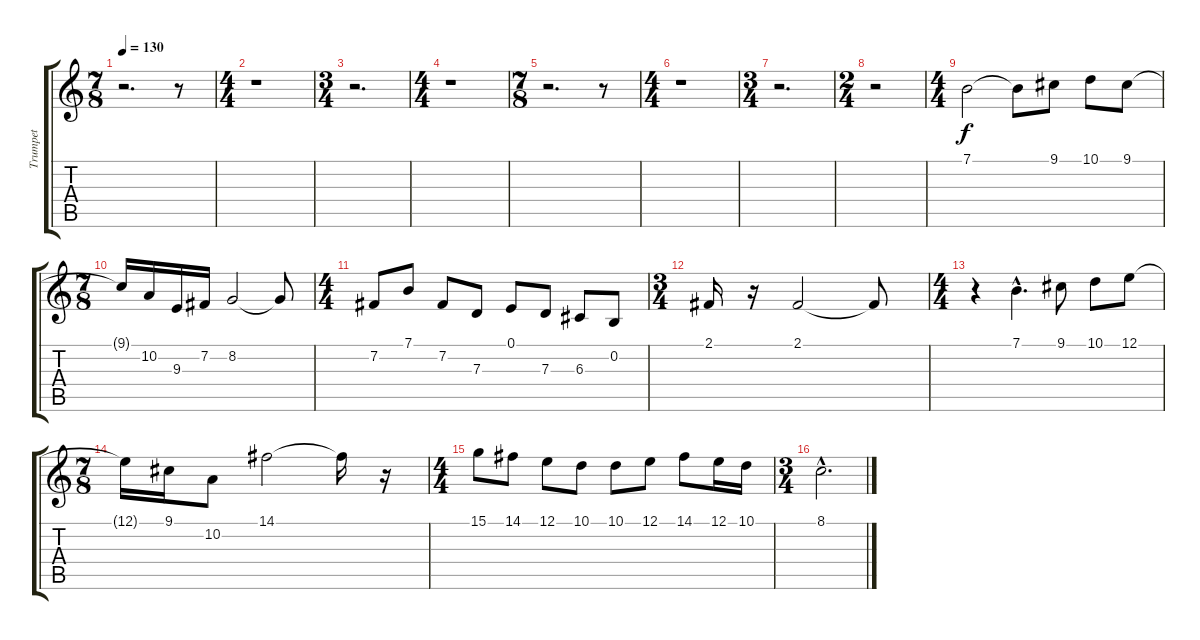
\track ("Trumpet" "Trumpet") {instrument trombone}
\staff {score tabs}
\tuning (E4 B3 G3 D3 A2 E2) {hide}
\ts (7 8)
\tempo 130
\clef g2
\ks c
r.2{d dy f} r.8 |
\ts (4 4)
r.1 |
\ts (3 4)
r.2{d} |
\ts (4 4)
r.1 |
\ts (7 8)
r.2{d} r.8 |
\ts (4 4)
r.1 |
\ts (3 4)
r.2{d} |
\ts (2 4)
r.2 |
\ts (4 4)
7.1.2 7.1{t}.8 9.1.8 10.1.8 9.1.8 |
\ts (7 8)
9.1{t}.16 10.2.16 9.3.16 7.2.16 8.2.2 8.2{t}.8 |
\ts (4 4)
7.2.8 7.1.8 7.2.8 7.3.8 0.1.8 7.3.8 6.3.8 0.2.8 |
\ts (3 4)
2.1.16 r.16 2.1.2 2.1{t}.8 |
\ts (4 4)
r.4 7.1{hac}.4{d} 9.1.8 10.1.8 12.1.8 |
\ts (7 8)
12.1{t}.16 9.1.16 10.2.8 14.1.2 14.1{t}.16 r.16 |
\ts (4 4)
15.1.8 14.1.8 12.1.8 10.1.8 10.1.8 12.1.8 14.1.8 12.1.16 10.1.16 |
\ts (3 4)
8.1{hac}.2{d}
